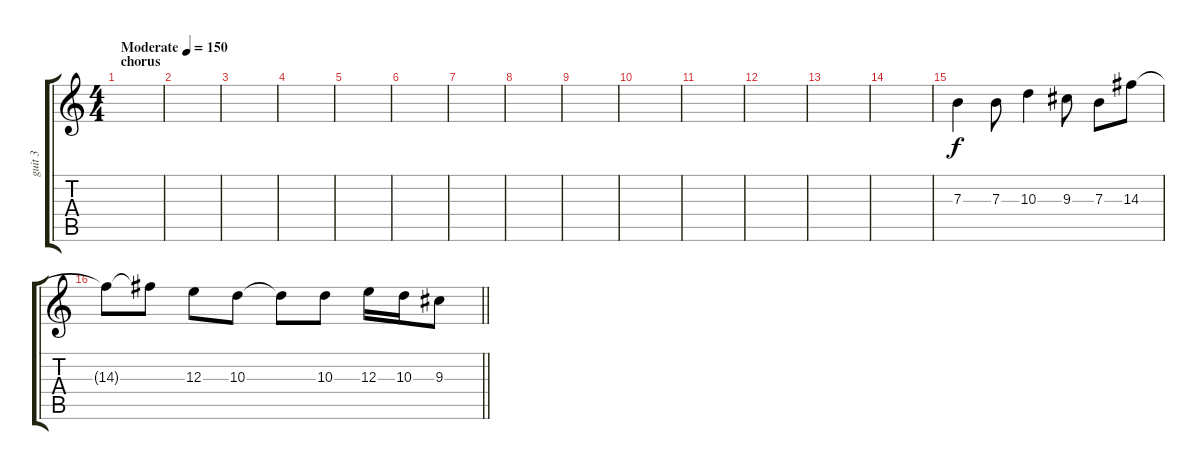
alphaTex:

\track ("guit 3" "guit 3") {instrument distortionguitar}
\staff {score tabs}
\tuning (Db4 Ab3 E3 B2 Gb2 B1) {hide}
\ts (4 4)
\section ("" "chorus")
\tempo (150 "Moderate")
\clef g2
\ks c
|
|
|
|
|
|
|
|
|
|
|
|
|
|
7.3.4 7.3.8 10.3.4 9.3.8 7.3.8 14.3.8 |
\barLineRight lightlight
14.3{t}.8 14.3{t}.8 12.3.8 10.3.8 10.3{t}.8 10.3.8 12.3.16 10.3.16 9.3.8
